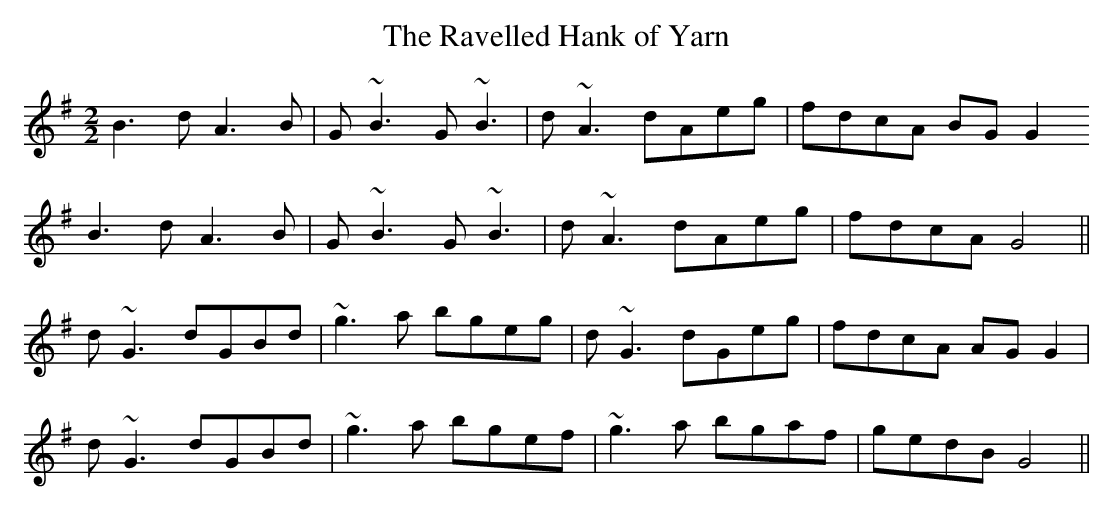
X:1
T:The Ravelled Hank of Yarn
M:2/2
L:1/8
K:G
B3d A3B|G~B3 G~B3|d~A3 dAeg|fdcA BGG2
B3d A3B|G~B3 G~B3|d~A3 dAeg|fdcA G4||
d~G3 dGBd|~g3a bgeg|d~G3 dGeg|fdcA AGG2|
d~G3 dGBd|~g3a bgef|~g3a bgaf|gedB G4||
